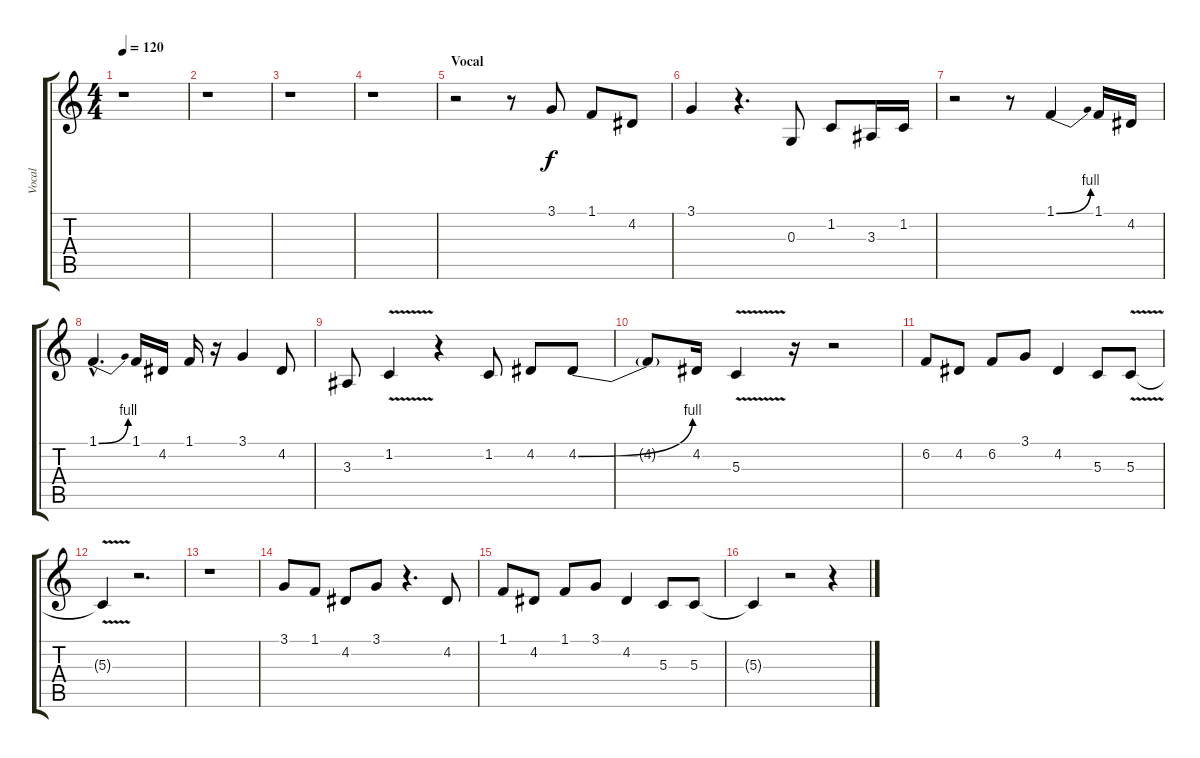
\track ("Vocal" "Vocal") {instrument lead8bassandlead}
\staff {score tabs}
\tuning (E4 B3 G3 D3 A2 E2) {hide}
\ts (4 4)
\tempo 120
\clef g2
\ks c
r.1{dy f instrument lead8bassandlead} |
r.1 |
r.1 |
r.1 |
\section ("" "Vocal")
r.2 r.8 3.1.8 1.1.8 4.2.8 |
3.1.4 r.4{d} 0.3.8 1.2.8 3.3.16 1.2.16 |
r.2 r.8 1.1{be (bend 0 0 60 4)}.4 1.1.16 4.2.16 |
1.1{be (bend 0 0 60 4) hac}.4{d} 1.1.16 4.2.16 1.1.16 r.16 3.1.4 4.2.8 |
3.3.8 1.2{v}.4 r.4 1.2.8 4.2.8 4.2{be (bend 0 0 60 4)}.8 |
4.2{t}.8 4.2.16 5.3{v}.4 r.16 r.2 |
6.2.8 4.2.8 6.2.8 3.1.8 4.2.4 5.3.8 5.3{v}.8 |
5.3{t}.4 r.2{d} |
r.1 |
3.1.8 1.1.8 4.2.8 3.1.8 r.4{d} 4.2.8 |
1.1.8 4.2.8 1.1.8 3.1.8 4.2.4 5.3.8 5.3.8 |
5.3{t}.4 r.2 r.4
